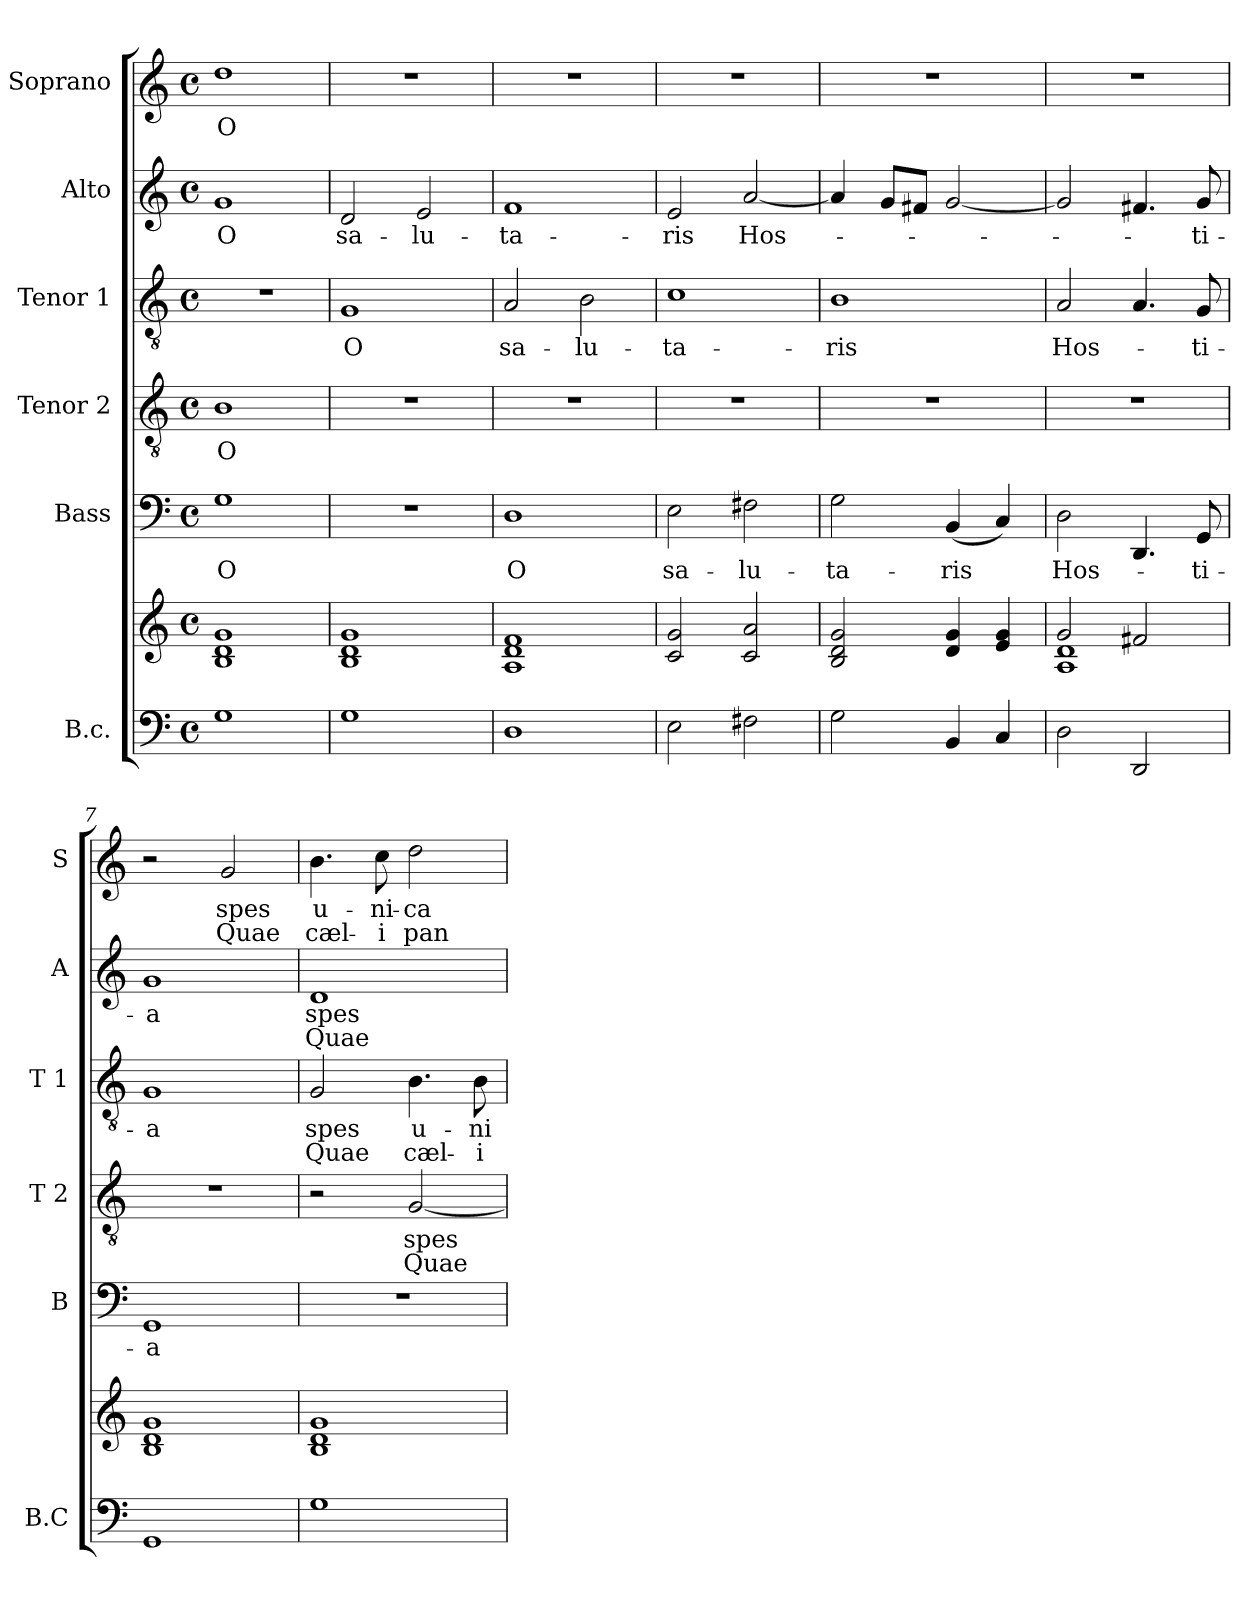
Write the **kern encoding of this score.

**kern	**kern	**kern	**text	**kern	**text	**text	**kern	**text	**text	**kern	**text	**text	**kern	**text	**text
*part6	*part6	*part5	*part5	*part4	*part4	*part4	*part3	*part3	*part3	*part2	*part2	*part2	*part1	*part1	*part1
*staff7	*staff6	*staff5	*staff5	*staff4	*staff4	*staff4	*staff3	*staff3	*staff3	*staff2	*staff2	*staff2	*staff1	*staff1	*staff1
*I"B.c.	*	*I"Bass	*	*I"Tenor 2	*	*	*I"Tenor 1	*	*	*I"Alto	*	*	*I"Soprano	*	*
*I'B.C	*	*I'B	*	*I'T 2	*	*	*I'T 1	*	*	*I'A	*	*	*I'S	*	*
*clefF4	*clefG2	*clefF4	*	*clefGv2	*	*	*clefGv2	*	*	*clefG2	*	*	*clefG2	*	*
*k[]	*k[]	*k[]	*	*k[]	*	*	*k[]	*	*	*k[]	*	*	*k[]	*	*
*C:	*C:	*C:	*	*C:	*	*	*C:	*	*	*C:	*	*	*C:	*	*
*M4/4	*M4/4	*M4/4	*	*M4/4	*	*	*M4/4	*	*	*M4/4	*	*	*M4/4	*	*
*met(c)	*met(c)	*met(c)	*	*met(c)	*	*	*met(c)	*	*	*met(c)	*	*	*met(c)	*	*
=1	=1	=1	=1	=1	=1	=1	=1	=1	=1	=1	=1	=1	=1	=1	=1
!	!	!	!LO:LY:b	!	!LO:LY:b	!	!	!	!	!	!LO:LY:b	!	!	!LO:LY:b	!
1G	1B! 1d! 1g!	1G	O	1B	O	.	1r	.	.	1g	O	.	1dd	O	.
=2	=2	=2	=2	=2	=2	=2	=2	=2	=2	=2	=2	=2	=2	=2	=2
!	!	!	!	!	!	!	!	!LO:LY:b	!	!	!LO:LY:b	!	!	!	!
1G	1B! 1d! 1g!	1r	.	1r	.	.	1G	O	.	2d/	sa-	.	1r	.	.
!	!	!	!	!	!	!	!	!	!	!	!LO:LY:b	!	!	!	!
.	.	.	.	.	.	.	.	.	.	2e/	-lu-	.	.	.	.
=3	=3	=3	=3	=3	=3	=3	=3	=3	=3	=3	=3	=3	=3	=3	=3
!	!	!	!LO:LY:b	!	!	!	!	!LO:LY:b	!	!	!LO:LY:b	!	!	!	!
1D	1A! 1d! 1f!	1D	O	1r	.	.	2A/	sa-	.	1f	-ta-	.	1r	.	.
!	!	!	!	!	!	!	!	!LO:LY:b	!	!	!	!	!	!	!
.	.	.	.	.	.	.	2B\	-lu-	.	.	.	.	.	.	.
=4	=4	=4	=4	=4	=4	=4	=4	=4	=4	=4	=4	=4	=4	=4	=4
!	!	!	!LO:LY:b	!	!	!	!	!LO:LY:b	!	!	!LO:LY:b	!	!	!	!
2E\	2c!/ 2g!/	2E\	sa-	1r	.	.	1c	-ta-	.	2e/	-ris	.	1r	.	.
!	!	!	!LO:LY:b	!	!	!	!	!	!	!	!LO:LY:b	!	!	!	!
2F#X\	2c!/ 2a!/	2F#X\	-lu-	.	.	.	.	.	.	[2a/	Hos-	.	.	.	.
=5	=5	=5	=5	=5	=5	=5	=5	=5	=5	=5	=5	=5	=5	=5	=5
!	!	!	!LO:LY:b	!	!	!	!	!LO:LY:b	!	!	!	!	!	!	!
2G\	2B!/ 2d!/ 2g!/	2G\	-ta-	1r	.	.	1B	-ris	.	4a/]	.	.	1r	.	.
.	.	.	.	.	.	.	.	.	.	8g/L	.	.	.	.	.
.	.	.	.	.	.	.	.	.	.	8f#X/J	.	.	.	.	.
!	!	!	!LO:LY:b	!	!	!	!	!	!	!	!	!	!	!	!
4BB/	4d!/ 4g!/	(<4BB/	-ris	.	.	.	.	.	.	[2g/	.	.	.	.	.
4C/	4e!/ 4g!/	4C/)	.	.	.	.	.	.	.	.	.	.	.	.	.
=6	=6	=6	=6	=6	=6	=6	=6	=6	=6	=6	=6	=6	=6	=6	=6
*	*^	*	*	*	*	*	*	*	*	*	*	*	*	*	*
!	!	!	!	!LO:LY:b	!	!	!	!	!LO:LY:b	!	!	!	!	!	!	!
2D\	2g!/	1A! 1d!	2D\	Hos-	1r	.	.	2A/	Hos-	.	2g/]	.	.	1r	.	.
2DD/	2f#X!/	.	4.DD/	.	.	.	.	4.A/	.	.	4.f#X/	.	.	.	.	.
!	!	!	!	!LO:LY:b	!	!	!	!	!LO:LY:b	!	!	!LO:LY:b	!	!	!	!
.	.	.	8GG/	-ti-	.	.	.	8G/	-ti-	.	8g/	-ti-	.	.	.	.
*	*v	*v	*	*	*	*	*	*	*	*	*	*	*	*	*	*
=7	=7	=7	=7	=7	=7	=7	=7	=7	=7	=7	=7	=7	=7	=7	=7
!	!	!	!LO:LY:b	!	!	!	!	!LO:LY:b	!	!	!LO:LY:b	!	!	!	!
1GG	1B! 1d! 1g!	1GG	-a	1r	.	.	1G	-a	.	1g	-a	.	2r	.	.
!	!	!	!	!	!	!	!	!	!	!	!	!	!	!LO:LY:b	!LO:LY:b
.	.	.	.	.	.	.	.	.	.	.	.	.	2g/	spes	Quae
=8	=8	=8	=8	=8	=8	=8	=8	=8	=8	=8	=8	=8	=8	=8	=8
!	!	!	!	!	!	!	!	!LO:LY:b	!LO:LY:b	!	!LO:LY:b	!LO:LY:b	!	!LO:LY:b	!LO:LY:b
1G	1B! 1d! 1g!	1r	.	2r	.	.	2G/	spes	Quae	1d	spes	Quae	4.b\	u-	cæl-
!	!	!	!	!	!	!	!	!	!	!	!	!	!	!LO:LY:b	!LO:LY:b
.	.	.	.	.	.	.	.	.	.	.	.	.	8cc\	-ni-	-i
!	!	!	!	!	!LO:LY:b	!LO:LY:b	!	!LO:LY:b	!LO:LY:b	!	!	!	!	!LO:LY:b	!LO:LY:b
.	.	.	.	[2G/	spes	Quae	4.B\	u-	cæl-	.	.	.	2dd\	-ca	pan-
!	!	!	!	!	!	!	!	!LO:LY:b	!LO:LY:b	!	!	!	!	!	!
.	.	.	.	.	.	.	8B\	-ni-	-i	.	.	.	.	.	.
=	=	=	=	=	=	=	=	=	=	=	=	=	=	=	=
*-	*-	*-	*-	*-	*-	*-	*-	*-	*-	*-	*-	*-	*-	*-	*-
